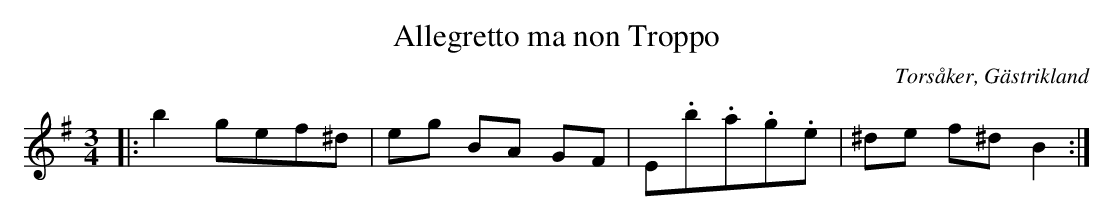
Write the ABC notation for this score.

X:1
T:Allegretto ma non Troppo
O:Torsåker, Gästrikland
M:3/4
L:1/16
K:G
|: b4 g2e2f2^d2 | e2g2 B2A2 G2F2 | E2.b2.a2.g2.e2 | ^d2e2 f2^d2 B4:|
